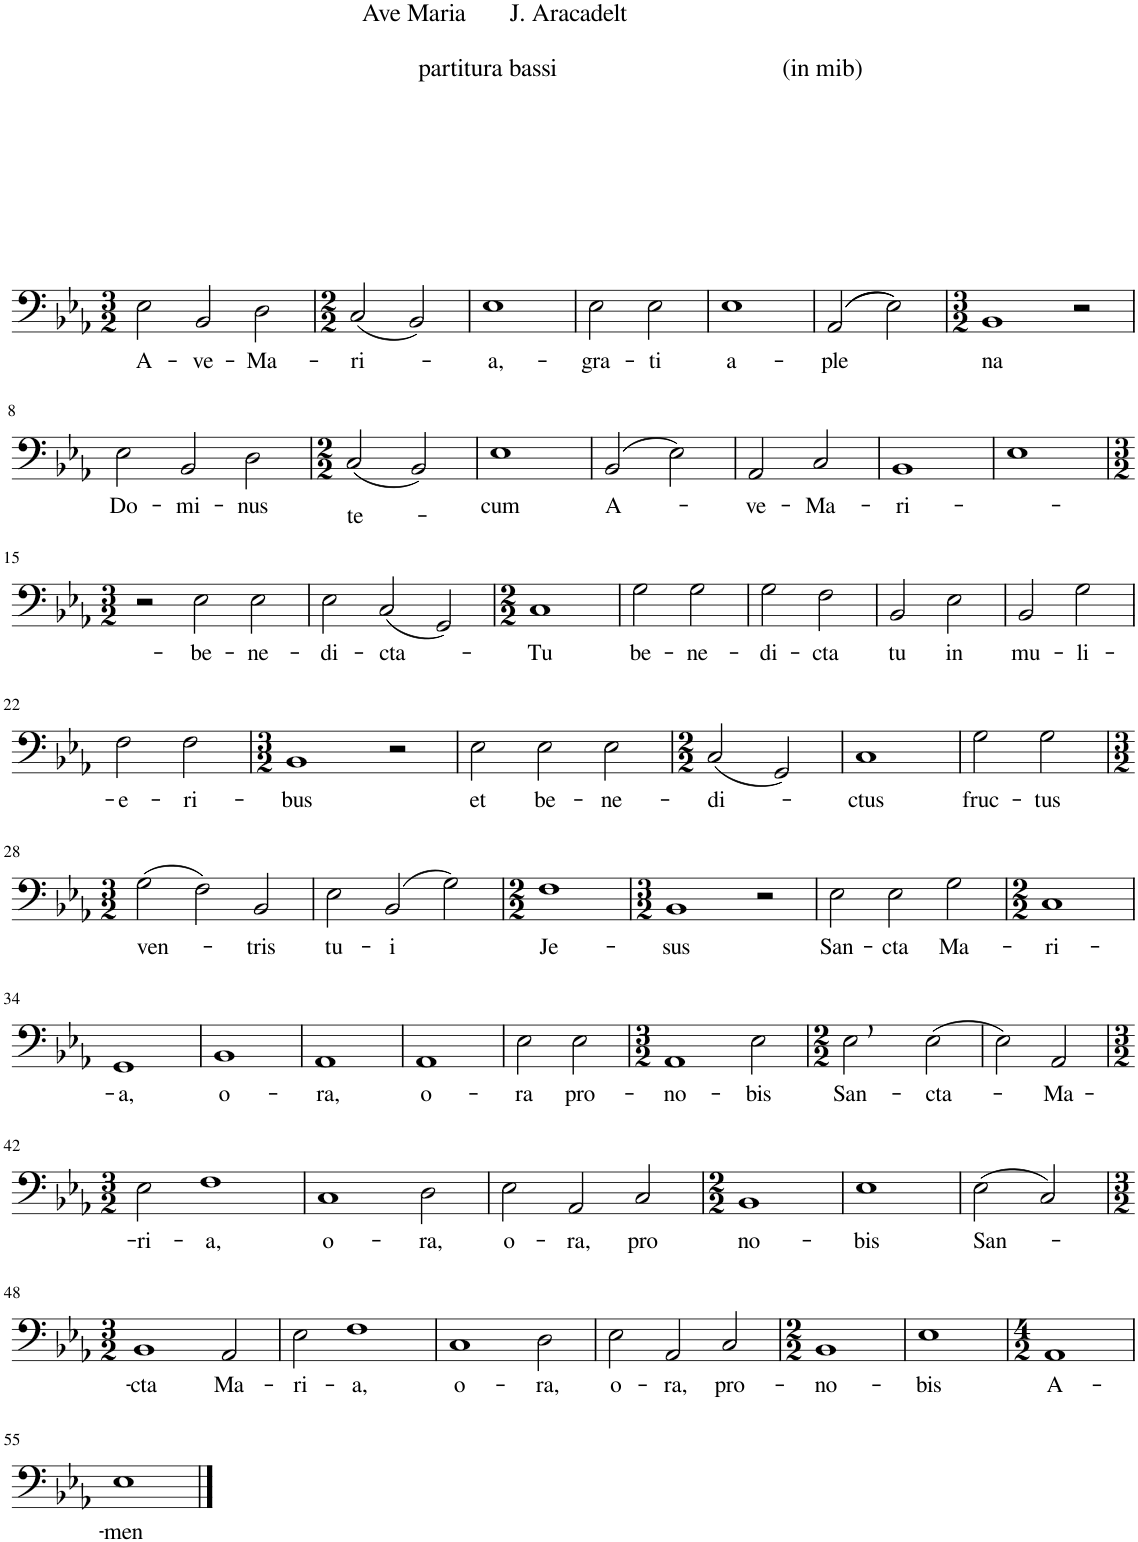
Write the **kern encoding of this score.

**kern	**text
*part1	*part1
*staff1	*staff1
*I"Basso	*
*I'B.	*
*clefF4	*
*k[b-e-a-]	*
*M3/2	*
=1	=1
!	!LO:LY:b
2E-\	A-
!	!LO:LY:b
2BB-/	-ve-
!	!LO:LY:b
2D\	-Ma-
=2	=2
*M2/2	*
!	!LO:LY:b
(2C/	-ri-
2BB-/)	.
=3	=3
!	!LO:LY:b
1E-	-a,-
=4	=4
!	!LO:LY:b
2E-\	-gra-
!	!LO:LY:b
2E-\	-ti
=5	=5
!	!LO:LY:b
1E-	a-
=6	=6
!	!LO:LY:b
((2AA-/	-ple
2E-\))	.
=7	=7
*M3/2	*
!	!LO:LY:b
1BB-	na
2r	.
!!LO:LB:g=z
=8	=8
!	!LO:LY:b
2E-\	Do-
!	!LO:LY:b
2BB-/	-mi-
!	!LO:LY:b
2D\	-nus
=9	=9
*M2/2	*
!	!LO:LY:b
(2C/	te-
2BB-/)	.
=10	=10
!	!LO:LY:b
1E-	-cum
=11	=11
!	!LO:LY:b
(2BB-/	A-
2E-\)	.
=12	=12
!	!LO:LY:b
2AA-/	-ve-
!	!LO:LY:b
2C/	-Ma-
=13	=13
!	!LO:LY:b
1BB-	-ri-
=14	=14
1E-	.
!!LO:LB:g=z
=15	=15
*M3/2	*
2r	.
!	!LO:LY:b
2E-\	be-
!	!LO:LY:b
2E-\	-ne-
=16	=16
!	!LO:LY:b
2E-\	-di-
!	!LO:LY:b
(2C/	-cta-
2GG/)	.
=17	=17
*M2/2	*
!	!LO:LY:b
1C	Tu
=18	=18
!	!LO:LY:b
2G\	-be-
!	!LO:LY:b
2G\	-ne-
=19	=19
!	!LO:LY:b
2G\	-di-
!	!LO:LY:b
2F\	-cta
=20	=20
!	!LO:LY:b
2BB-/	tu
!	!LO:LY:b
2E-\	in
=21	=21
!	!LO:LY:b
2BB-/	mu-
!	!LO:LY:b
2G\	-li-
!!LO:LB:g=z
=22	=22
!	!LO:LY:b
2F\	-e-
!	!LO:LY:b
2F\	-ri-
=23	=23
*M3/2	*
!	!LO:LY:b
1BB-	-bus
2r	.
=24	=24
!	!LO:LY:b
2E-\	et
!	!LO:LY:b
2E-\	be-
!	!LO:LY:b
2E-\	-ne-
=25	=25
*M2/2	*
!	!LO:LY:b
(2C/	-di-
2GG/)	.
=26	=26
!	!LO:LY:b
1C	-ctus
=27	=27
!	!LO:LY:b
2G\	fruc-
!	!LO:LY:b
2G\	-tus
!!LO:LB:g=z
=28	=28
*M3/2	*
!	!LO:LY:b
(2G\	ven-
2F\)	.
!	!LO:LY:b
2BB-/	-tris
=29	=29
!	!LO:LY:b
2E-\	tu-
!	!LO:LY:b
(2BB-/	-i
2G\)	.
=30	=30
*M2/2	*
!	!LO:LY:b
1F	Je-
=31	=31
*M3/2	*
!	!LO:LY:b
1BB-	-sus
2r	.
=32	=32
!	!LO:LY:b
2E-\	San-
!	!LO:LY:b
2E-\	-cta
!	!LO:LY:b
2G\	Ma-
=33	=33
*M2/2	*
!	!LO:LY:b
1C	-ri-
!!LO:LB:g=z
=34	=34
!	!LO:LY:b
1GG	-a,
=35	=35
!	!LO:LY:b
1BB-	o-
=36	=36
!	!LO:LY:b
1AA-	-ra,
=37	=37
!	!LO:LY:b
1AA-	o-
=38	=38
!	!LO:LY:b
2E-\	-ra
!	!LO:LY:b
2E-\	pro-
=39	=39
*M3/2	*
!	!LO:LY:b
1AA-	-no-
!	!LO:LY:b
2E-\	-bis
=40	=40
*M2/2	*
!	!LO:LY:b
2E-,\	San-
!	!LO:LY:b
(2E-\	-cta-
=41	=41
2E-\)	.
!	!LO:LY:b
2AA-/	-Ma-
!!LO:LB:g=z
=42	=42
*M3/2	*
!	!LO:LY:b
2E-\	-ri-
!	!LO:LY:b
1F	-a,
=43	=43
!	!LO:LY:b
1C	o-
!	!LO:LY:b
2D\	ra,
=44	=44
!	!LO:LY:b
2E-\	o-
!	!LO:LY:b
2AA-/	-ra,
!	!LO:LY:b
2C/	pro
=45	=45
*M2/2	*
!	!LO:LY:b
1BB-	no-
=46	=46
!	!LO:LY:b
1E-	-bis
=47	=47
!	!LO:LY:b
(2E-\	San-
2C/)	.
!!LO:LB:g=z
=48	=48
*M3/2	*
!	!LO:LY:b
1BB-	cta
!	!LO:LY:b
2AA-/	Ma-
=49	=49
!	!LO:LY:b
2E-\	-ri-
!	!LO:LY:b
1F	-a,
=50	=50
!	!LO:LY:b
1C	o-
!	!LO:LY:b
2D\	-ra,
=51	=51
!	!LO:LY:b
2E-\	o-
!	!LO:LY:b
2AA-/	-ra,
!	!LO:LY:b
2C/	pro-
=52	=52
*M2/2	*
!	!LO:LY:b
1BB-	-no-
=53	=53
!	!LO:LY:b
1E-	-bis
=54	=54
*M4/2	*
!	!LO:LY:b
1AA-	A-
!!LO:LB:g=z
=55	=55
!	!LO:LY:b
1E-	-men
==	==
*-	*-
